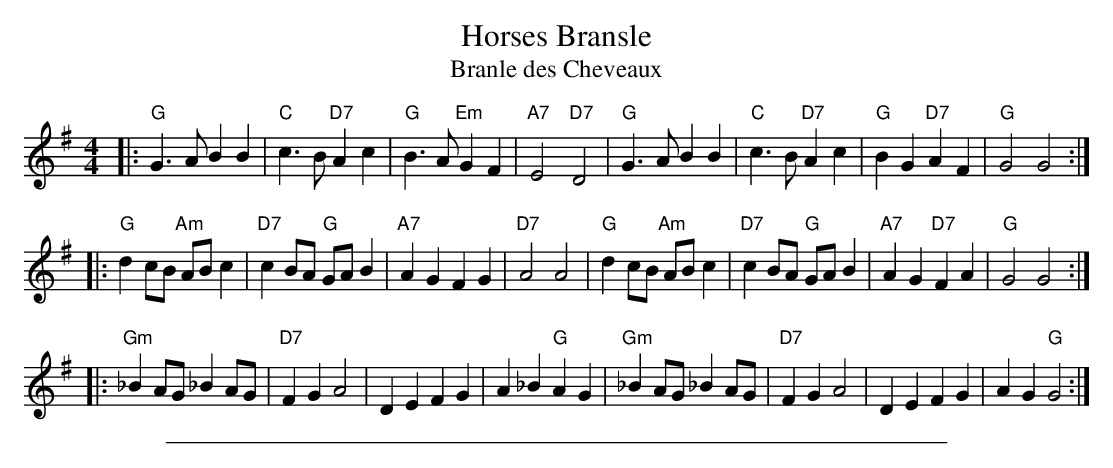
X:1
T: Horses Bransle
T: Branle des Cheveaux
M: 4/4
L: 1/8
K: G
|:\
"G"G3A B2B2 | "C"c3B "D7"A2c2 | "G"B3A "Em"G2F2 | "A7"E4 "D7"D4 |\
"G"G3A B2B2 | "C"c3B "D7"A2c2 | "G"B2G2 "D7"A2F2 | "G"G4 G4 :|
|:\
"G"d2cB "Am"ABc2 | "D7"c2BA "G"GAB2 | "A7"A2G2 F2G2 | "D7"A4 A4 |\
"G"d2cB "Am"ABc2 | "D7"c2BA "G"GAB2 | "A7"A2G2 "D7"F2A2 | "G"G4 G4 :|
|:\
"Gm"_B2AG _B2AG | "D7"F2G2 A4 | D2E2 F2G2 | A2_B2 "G"A2G2 |\
"Gm"_B2AG _B2AG | "D7"F2G2 A4 | D2E2 F2G2 | A2G2 "G"G4 :|
